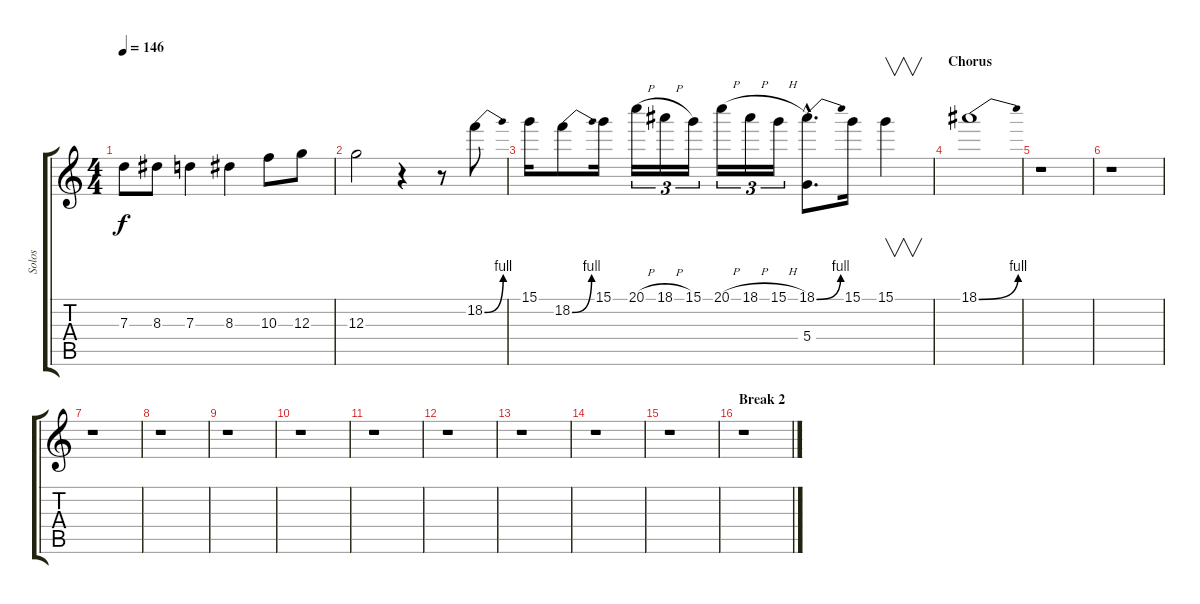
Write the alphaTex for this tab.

\track ("Solos" "Solos") {instrument distortionguitar}
\staff {score tabs}
\tuning (E4 B3 G3 D3 A2 E2) {hide}
\ts (4 4)
\tempo 146
\clef g2
\ks c
7.3.8{dy f} 8.3.8 7.3.4 8.3.4 10.3.8 12.3.8 |
12.3.2 r.4 r.8 18.2{be (bend 0 0 60 4)}.8 |
15.1.16 18.2{be (bend 0 0 60 4)}.8 15.1.16 20.1{h}.16{tu (3 2)} 18.1{h}.16{tu (3 2)} 15.1.16{tu (3 2)} 20.1{h}.16{tu (3 2)} 18.1{h}.16{tu (3 2)} 15.1{h}.16{tu (3 2)} (18.1{be (bend 0 0 60 4) hac} 5.4{hac t}).8{d} 15.1.16 15.1.4{v} |
\section ("" "Chorus")
18.1{be (bend 0 0 60 4)}.1 |
r.1 |
r.1 |
r.1 |
r.1 |
r.1 |
r.1 |
r.1 |
r.1 |
r.1 |
r.1 |
r.1 |
\section ("" "Break 2")
r.1
